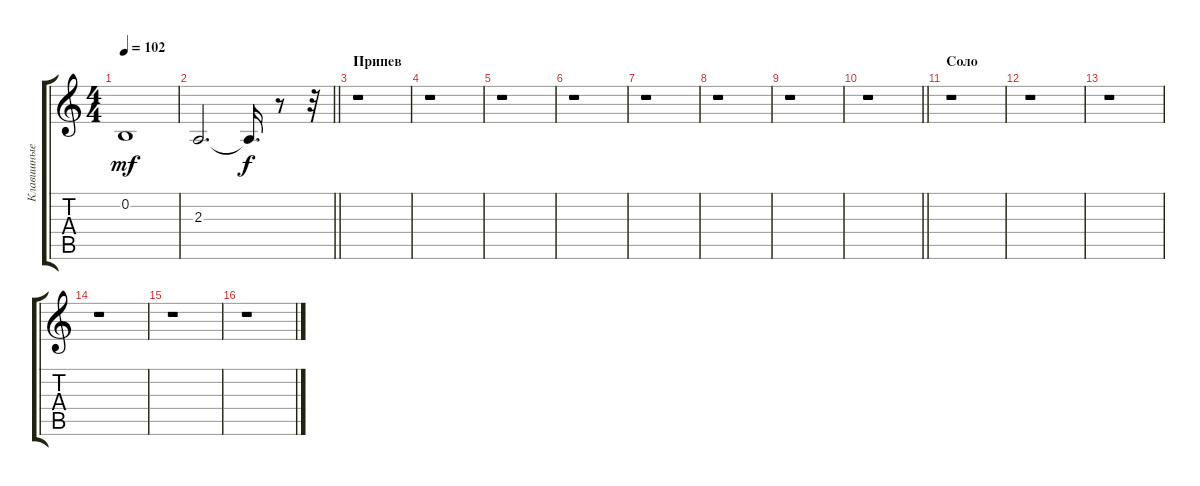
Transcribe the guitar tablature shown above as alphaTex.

\track ("Клавишные" "Клавишные") {instrument rockorgan}
\staff {score tabs}
\tuning (E4 B3 G3 D3 A2 E2) {hide}
\ts (4 4)
\tempo 102
\clef g2
\ks c
0.2.1{dy mf} |
\barLineRight lightlight
2.3.2{d} 2.3{t}.16{d dy f} r.8 r.32 |
\section ("" "Припев")
r.1 |
r.1 |
r.1 |
r.1 |
r.1 |
r.1 |
r.1 |
\barLineRight lightlight
r.1 |
\section ("" "Соло")
r.1 |
r.1 |
r.1 |
r.1 |
r.1 |
r.1
